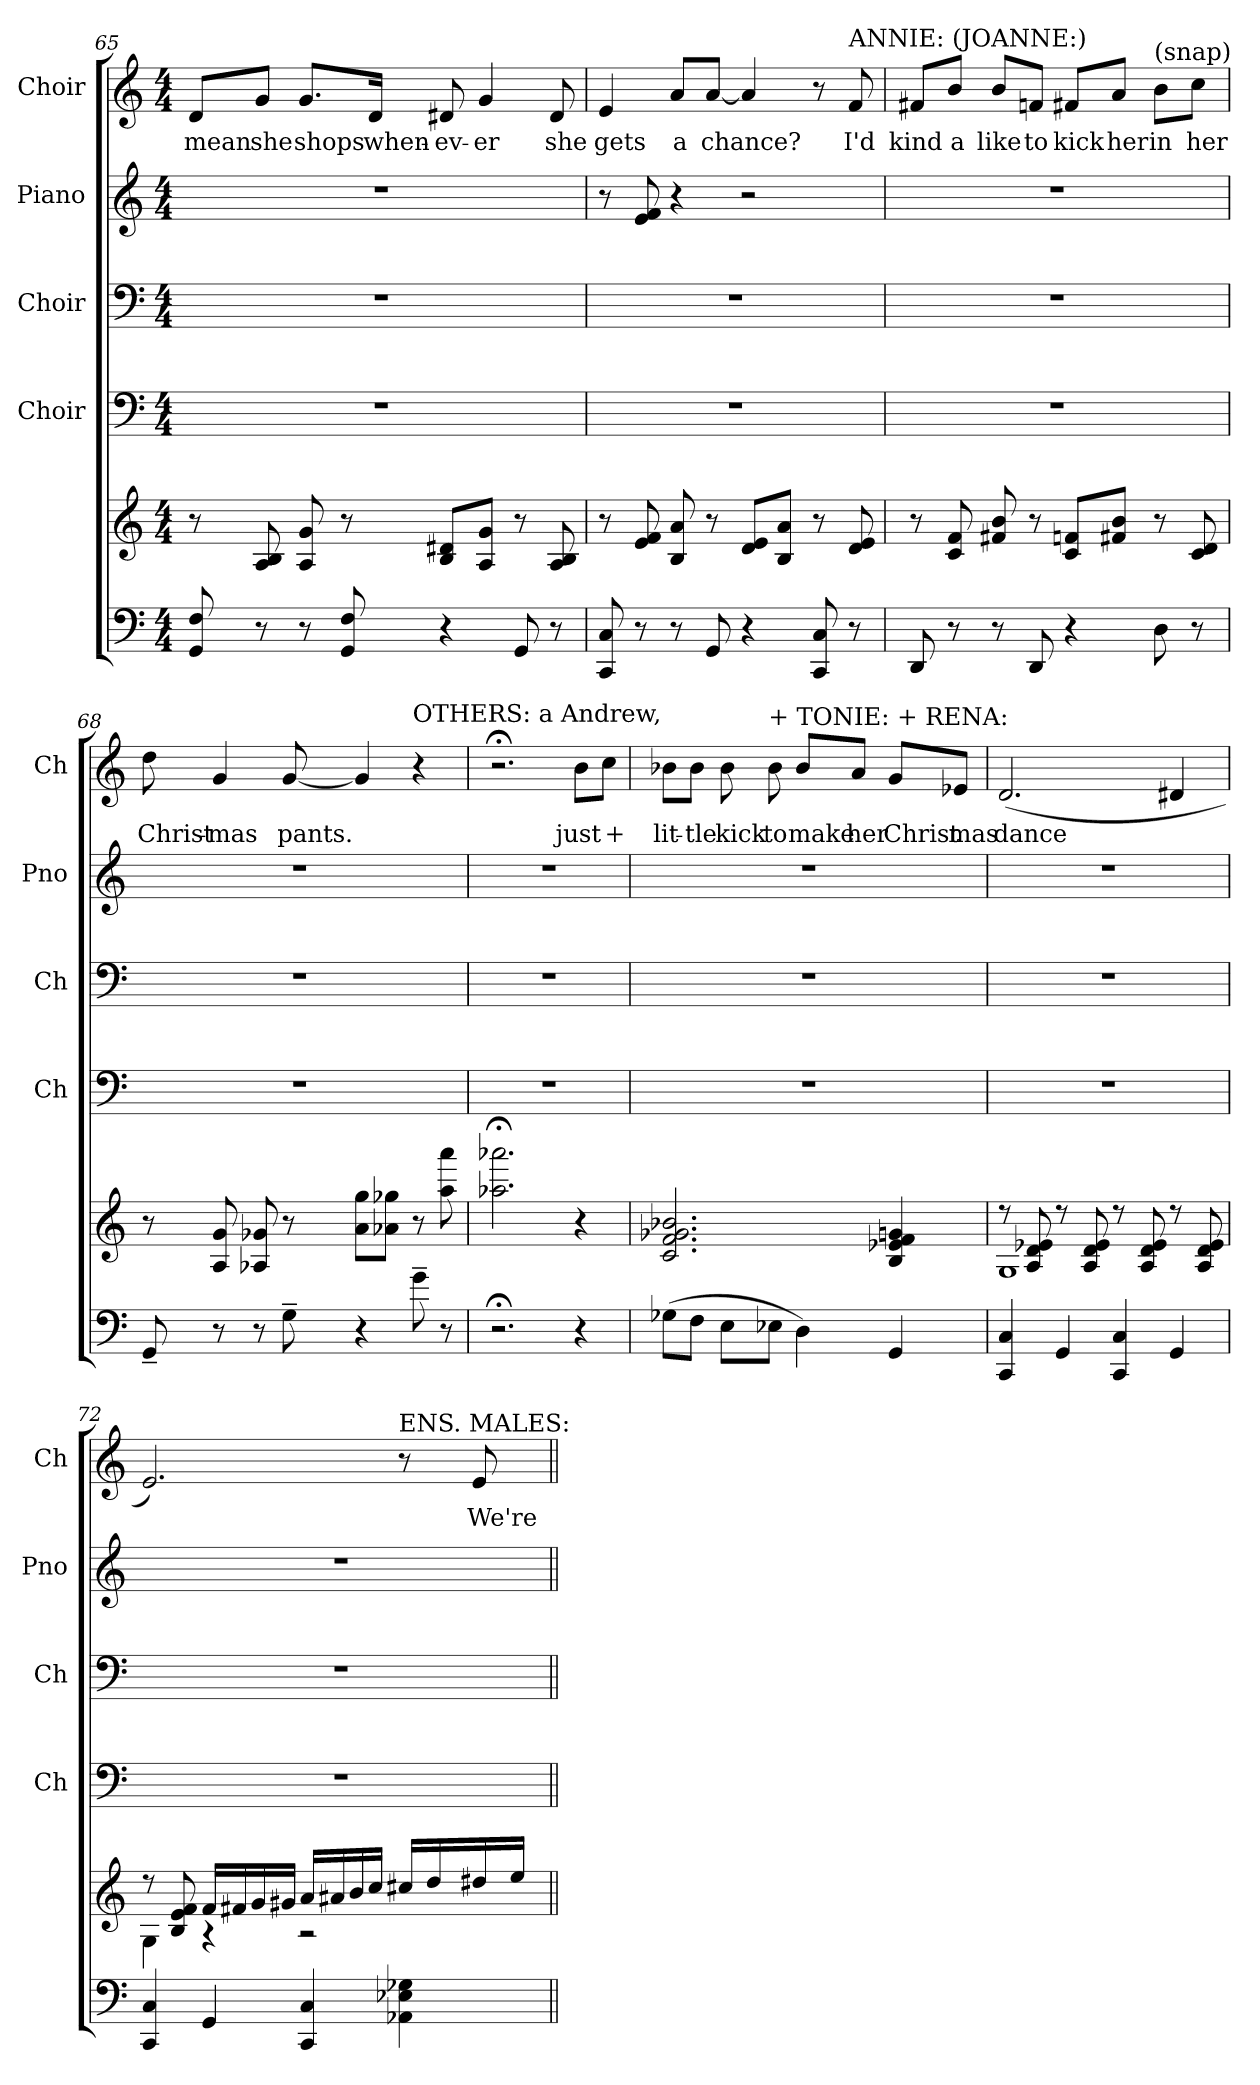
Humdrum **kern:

**kern	**kern	**kern	**kern	**kern	**kern	**text
*part5	*part5	*part4	*part3	*part2	*part1	*part1
*staff6	*staff5	*staff4	*staff3	*staff2	*staff1	*staff1
*	*	*I"Choir	*I"Choir	*I"Piano	*I"Choir	*
*	*	*I'Ch	*I'Ch	*I'Pno	*I'Ch	*
*clefF4	*clefG2	*clefF4	*clefF4	*clefG2	*clefG2	*
*k[]	*k[]	*k[]	*k[]	*k[]	*k[]	*
*M4/4	*M4/4	*M4/4	*M4/4	*M4/4	*M4/4	*
=65	=65	=65	=65	=65	=65	=65
8GG 8F	8r	1r	1r	1r	8dL	mean
8r	8A 8B	.	.	.	8gJ	she
8r	8A 8g	.	.	.	8.gL	shops
8GG 8F	8r	.	.	.	.	.
.	.	.	.	.	16dJk	when-
4r	8B 8d#XL	.	.	.	8d#X	-ev-
.	8A 8gJ	.	.	.	4g	-er
8GG	8r	.	.	.	.	.
8r	8A 8B	.	.	.	8d#	she
!!LO:PB:g=z
=66	=66	=66	=66	=66	=66	=66
8CC 8C	8r	1r	1r	8r	4e	gets
8r	8e 8f	.	.	8e 8f	.	.
8r	8B 8a	.	.	4r	8aL	a
8GG	8r	.	.	.	[8aJ	chance?
4r	8d 8eL	.	.	2r	4a]	.
.	8B 8aJ	.	.	.	.	.
8CC 8C	8r	.	.	.	8r	.
!	!	!	!	!	!LO:TX:t=ANNIE&colon; (JOANNE&colon;)	!
8r	8d 8e	.	.	.	8f	I'd
=67	=67	=67	=67	=67	=67	=67
8DD	8r	1r	1r	1r	8f#XL	kind
8r	8c 8f	.	.	.	8bJ	a
8r	8f#X 8b	.	.	.	8bL	like
8DD	8r	.	.	.	8fnJ	to
4r	8c 8fnL	.	.	.	8f#XL	kick
.	8f#X 8bJ	.	.	.	8aJ	her
!	!	!	!	!	!LO:TX:t=(snap)	!
8D	8r	.	.	.	8bL	in
8r	8c 8d	.	.	.	8ccJ	her
=68	=68	=68	=68	=68	=68	=68
8GG~	8r	1r	1r	1r	8dd	Christ-
8r	8A 8g	.	.	.	4g	-mas
8r	8A-X 8g-X	.	.	.	.	.
8G~	8r	.	.	.	[8g	pants.
4r	8a 8ggL	.	.	.	4g]	.
.	8a-X 8gg-XJ	.	.	.	.	.
!	!	!	!	!	!LO:TX:t=OTHERS&colon; a Andrew,	!
8g~	8r	.	.	.	4r	.
8r	8aa 8aaa	.	.	.	.	.
=69	=69	=69	=69	=69	=69	=69
2.r;<	2.aa-X;< 2.aaa-X;<	1r	1r	1r	2.r;<	.
4r	4r	.	.	.	8bL	just
.	.	.	.	.	8ccJ	+
!!LO:LB:g=z
=70	=70	=70	=70	=70	=70	=70
*	*	*	*	*	*MM120	*
(8G-XL	2.c 2.f 2.g-X 2.b-X	1r	1r	1r	8b-XL	lit-
8FJ	.	.	.	.	8b-J	-tle
8EL	.	.	.	.	8b-	kick
!	!	!	!	!	!LO:TX:t=+ TONIE&colon; + RENA&colon;	!
8E-XJ	.	.	.	.	8b-	to
4D)	.	.	.	.	8b-L	make
.	.	.	.	.	8aJ	her
4GG	4B 4e-X 4f 4gn	.	.	.	8gL	Christ
.	.	.	.	.	8e-XJ	mas
=71	=71	=71	=71	=71	=71	=71
*	*	*	*	*	*MM120	*
*	*^	*	*	*	*	*
4CC 4C	8r	1G	1r	1r	1r	(2.d	dance
.	8A 8d 8e-X	.	.	.	.	.	.
4GG	8r	.	.	.	.	.	.
.	8A 8d 8e-	.	.	.	.	.	.
4CC 4C	8r	.	.	.	.	.	.
.	8A 8d 8e-	.	.	.	.	.	.
4GG	8r	.	.	.	.	4d#X	.
.	8A 8d 8e-	.	.	.	.	.	.
=72	=72	=72	=72	=72	=72	=72	=72
4CC 4C	8r	4G	1r	1r	1r	2.e)	.
.	8B 8e 8f	.	.	.	.	.	.
4GG	16fLL	4r	.	.	.	.	.
.	16f#X	.	.	.	.	.	.
.	16g	.	.	.	.	.	.
.	16g#XJJ	.	.	.	.	.	.
4CC 4C	16aLL	2r	.	.	.	.	.
.	16a#X	.	.	.	.	.	.
.	16b	.	.	.	.	.	.
.	16ccJJ	.	.	.	.	.	.
!	!	!	!	!	!	!LO:TX:t=ENS. MALES&colon;	!
4AA-X 4E-X 4G-X	16cc#XLL	.	.	.	.	8r	.
.	16dd	.	.	.	.	.	.
.	16dd#X	.	.	.	.	8e	We're
.	16eeJJ	.	.	.	.	.	.
*	*v	*v	*	*	*	*	*
=||	=||	=||	=||	=||	=||	=||
*-	*-	*-	*-	*-	*-	*-
